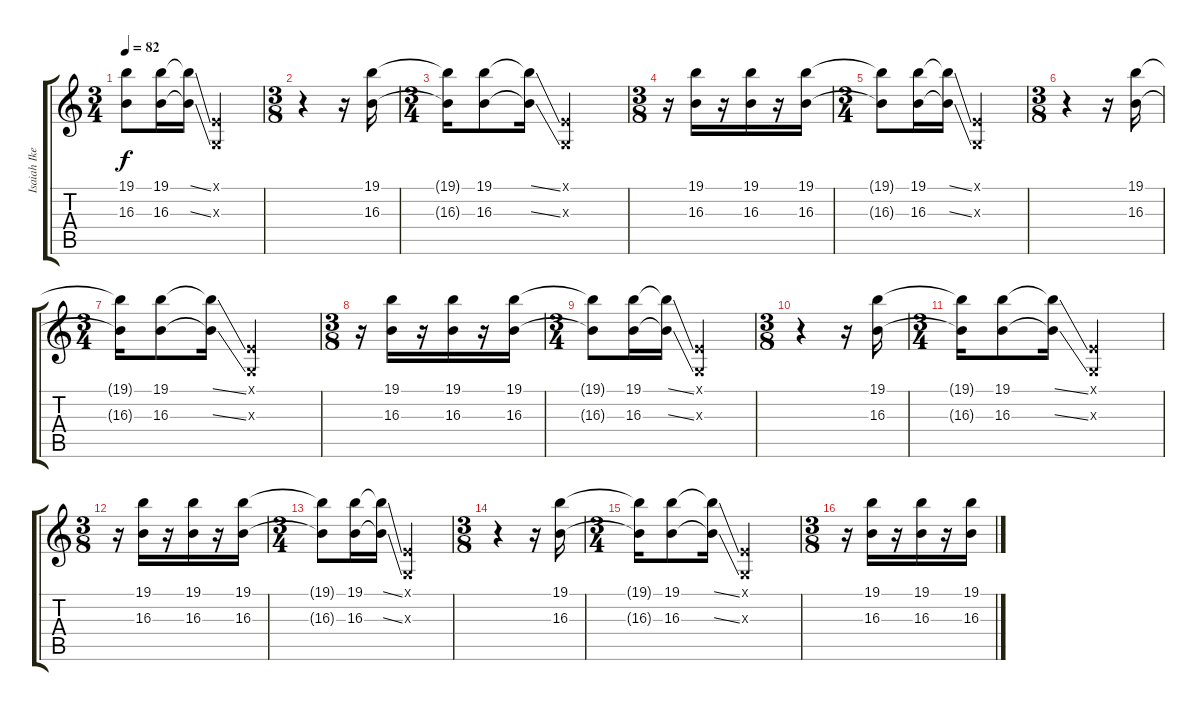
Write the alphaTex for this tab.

\track ("Isaiah Ikey Owens" "Isaiah Ike") {instrument pad4choir}
\staff {score tabs}
\tuning (E4 B3 G3 D3 A2 E2) {hide}
\ts (3 4)
\tempo 82
\clef g2
\ks c
(19.1{t} 16.3{t}).8{dy f} (19.1 16.3).16 (19.1{ss t} 16.3{ss t}).16 (0.1{x} 0.3{x}).2 |
\ts (3 8)
r.4 r.16 (19.1 16.3).16 |
\ts (3 4)
(19.1{t} 16.3{t}).16 (19.1 16.3).8 (19.1{ss t} 16.3{ss t}).16 (0.1{x} 0.3{x}).2 |
\ts (3 8)
r.16 (19.1 16.3).16 r.16 (19.1 16.3).16 r.16 (19.1 16.3).16 |
\ts (3 4)
(19.1{t} 16.3{t}).8 (19.1 16.3).16 (19.1{ss t} 16.3{ss t}).16 (0.1{x} 0.3{x}).2 |
\ts (3 8)
r.4 r.16 (19.1 16.3).16 |
\ts (3 4)
(19.1{t} 16.3{t}).16 (19.1 16.3).8 (19.1{ss t} 16.3{ss t}).16 (0.1{x} 0.3{x}).2 |
\ts (3 8)
r.16 (19.1 16.3).16 r.16 (19.1 16.3).16 r.16 (19.1 16.3).16 |
\ts (3 4)
(19.1{t} 16.3{t}).8 (19.1 16.3).16 (19.1{ss t} 16.3{ss t}).16 (0.1{x} 0.3{x}).2 |
\ts (3 8)
r.4 r.16 (19.1 16.3).16 |
\ts (3 4)
(19.1{t} 16.3{t}).16 (19.1 16.3).8 (19.1{ss t} 16.3{ss t}).16 (0.1{x} 0.3{x}).2 |
\ts (3 8)
r.16 (19.1 16.3).16 r.16 (19.1 16.3).16 r.16 (19.1 16.3).16 |
\ts (3 4)
(19.1{t} 16.3{t}).8 (19.1 16.3).16 (19.1{ss t} 16.3{ss t}).16 (0.1{x} 0.3{x}).2 |
\ts (3 8)
r.4 r.16 (19.1 16.3).16 |
\ts (3 4)
(19.1{t} 16.3{t}).16 (19.1 16.3).8 (19.1{ss t} 16.3{ss t}).16 (0.1{x} 0.3{x}).2 |
\ts (3 8)
r.16 (19.1 16.3).16 r.16 (19.1 16.3).16 r.16 (19.1 16.3).16
